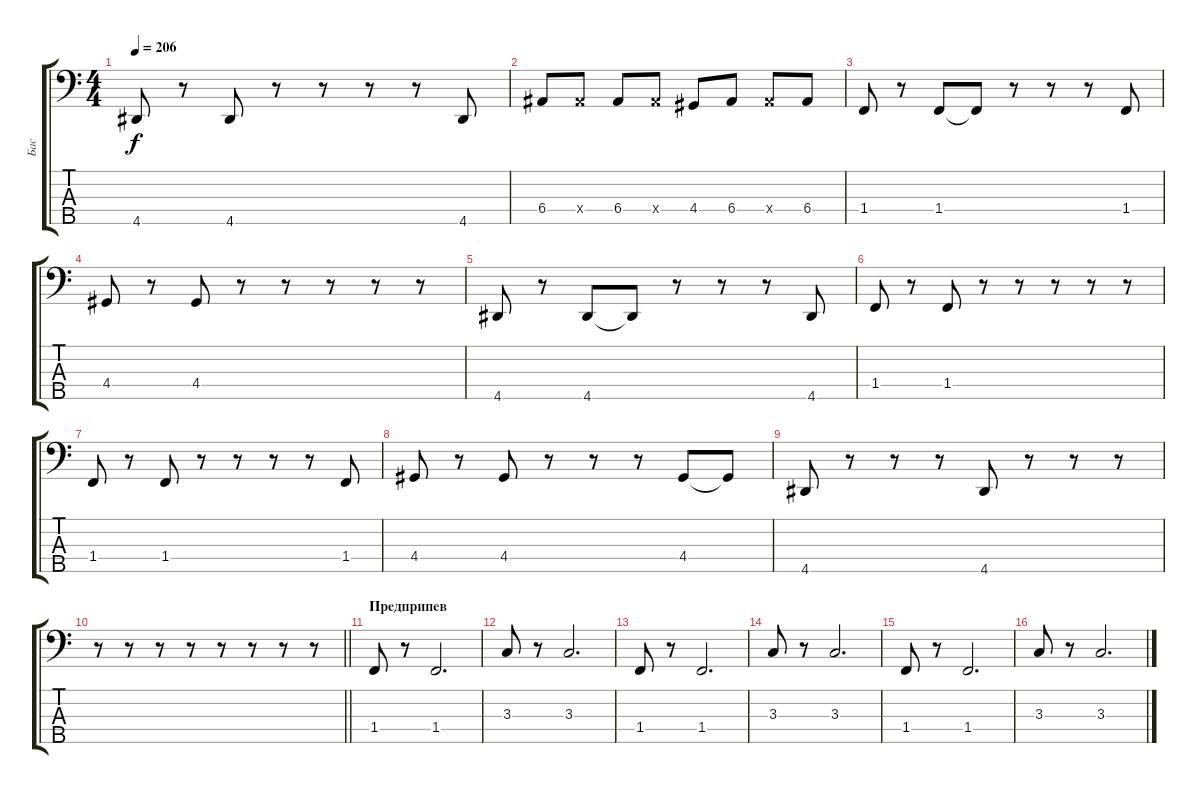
\track ("Бас" "Бас") {instrument electricbassfinger}
\staff {score tabs}
\tuning (G2 D2 A1 E1 B0) {hide}
\ts (4 4)
\tempo 206
\clef f4
\ks c
4.5.8{dy f} r.8 4.5.8 r.8 r.8 r.8 r.8 4.5.8 |
6.4.8 6.4{x}.8 6.4.8 6.4{x}.8 4.4.8 6.4.8 6.4{x}.8 6.4.8 |
1.4.8 r.8 1.4.8 1.4{t}.8 r.8 r.8 r.8 1.4.8 |
4.4.8 r.8 4.4.8 r.8 r.8 r.8 r.8 r.8 |
4.5.8 r.8 4.5.8 4.5{t}.8 r.8 r.8 r.8 4.5.8 |
1.4.8 r.8 1.4.8 r.8 r.8 r.8 r.8 r.8 |
1.4.8 r.8 1.4.8 r.8 r.8 r.8 r.8 1.4.8 |
4.4.8 r.8 4.4.8 r.8 r.8 r.8 4.4.8 4.4{t}.8 |
4.5.8 r.8 r.8 r.8 4.5.8 r.8 r.8 r.8 |
\barLineRight lightlight
r.8 r.8 r.8 r.8 r.8 r.8 r.8 r.8 |
\section ("" "Предприпев")
1.4.8 r.8 1.4.2{d} |
3.3.8 r.8 3.3.2{d} |
1.4.8 r.8 1.4.2{d} |
3.3.8 r.8 3.3.2{d} |
1.4.8 r.8 1.4.2{d} |
3.3.8 r.8 3.3.2{d}
